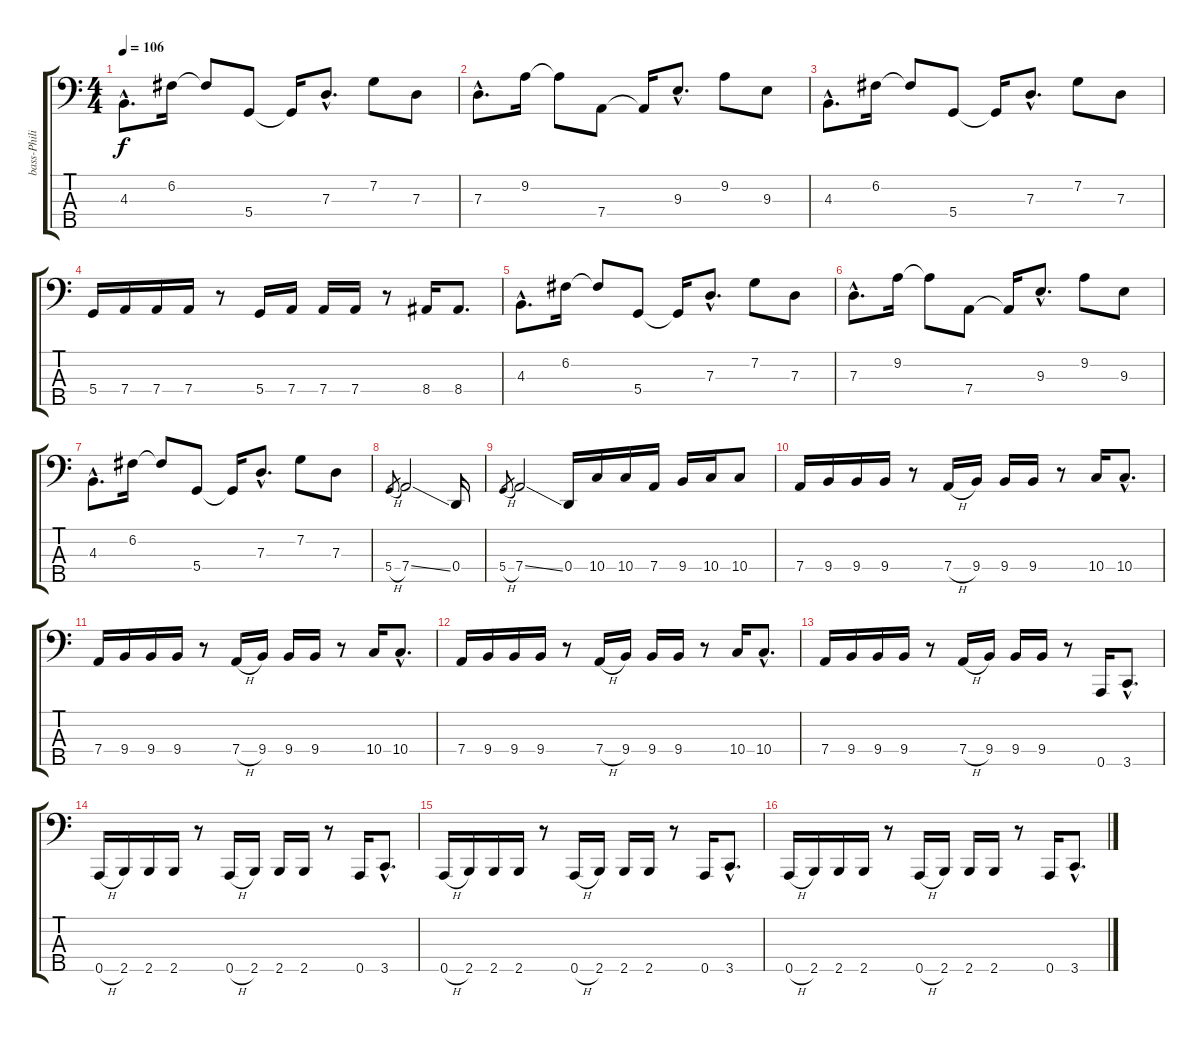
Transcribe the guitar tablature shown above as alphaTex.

\track ("bass-Philip Lipscomb" "bass-Phili") {instrument electricbassfinger}
\staff {score tabs}
\tuning (F2 C2 G1 D1 A0) {hide}
\ts (4 4)
\tempo 106
\clef f4
\ks c
4.3{hac}.8{d dy f} 6.2.16 6.2{t}.8 5.4.8 5.4{t}.16 7.3{hac}.8{d} 7.2.8 7.3.8 |
7.3{hac}.8{d} 9.2.16 9.2{t}.8 7.4.8 7.4{t}.16 9.3{hac}.8{d} 9.2.8 9.3.8 |
4.3{hac}.8{d} 6.2.16 6.2{t}.8 5.4.8 5.4{t}.16 7.3{hac}.8{d} 7.2.8 7.3.8 |
5.4.16 7.4.16 7.4.16 7.4.16 r.8 5.4.16 7.4.16 7.4.16 7.4.16 r.8 8.4.16 8.4.8{d} |
4.3{hac}.8{d} 6.2.16 6.2{t}.8 5.4.8 5.4{t}.16 7.3{hac}.8{d} 7.2.8 7.3.8 |
7.3{hac}.8{d} 9.2.16 9.2{t}.8 7.4.8 7.4{t}.16 9.3{hac}.8{d} 9.2.8 9.3.8 |
4.3{hac}.8{d} 6.2.16 6.2{t}.8 5.4.8 5.4{t}.16 7.3{hac}.8{d} 7.2.8 7.3.8 |
5.4{h}.8{gr} 7.4{ss}.2 0.4.16 |
5.4{h}.8{gr} 7.4{ss}.2 0.4.16 10.4.16 10.4.16 7.4.16 9.4.16 10.4.16 10.4.8 |
7.4.16 9.4.16 9.4.16 9.4.16 r.8 7.4{h}.16 9.4.16 9.4.16 9.4.16 r.8 10.4.16 10.4{hac}.8{d} |
7.4.16 9.4.16 9.4.16 9.4.16 r.8 7.4{h}.16 9.4.16 9.4.16 9.4.16 r.8 10.4.16 10.4{hac}.8{d} |
7.4.16 9.4.16 9.4.16 9.4.16 r.8 7.4{h}.16 9.4.16 9.4.16 9.4.16 r.8 10.4.16 10.4{hac}.8{d} |
7.4.16 9.4.16 9.4.16 9.4.16 r.8 7.4{h}.16 9.4.16 9.4.16 9.4.16 r.8 0.5.16 3.5{hac}.8{d} |
0.5{h}.16 2.5.16 2.5.16 2.5.16 r.8 0.5{h}.16 2.5.16 2.5.16 2.5.16 r.8 0.5.16 3.5{hac}.8{d} |
0.5{h}.16 2.5.16 2.5.16 2.5.16 r.8 0.5{h}.16 2.5.16 2.5.16 2.5.16 r.8 0.5.16 3.5{hac}.8{d} |
0.5{h}.16 2.5.16 2.5.16 2.5.16 r.8 0.5{h}.16 2.5.16 2.5.16 2.5.16 r.8 0.5.16 3.5{hac}.8{d}
